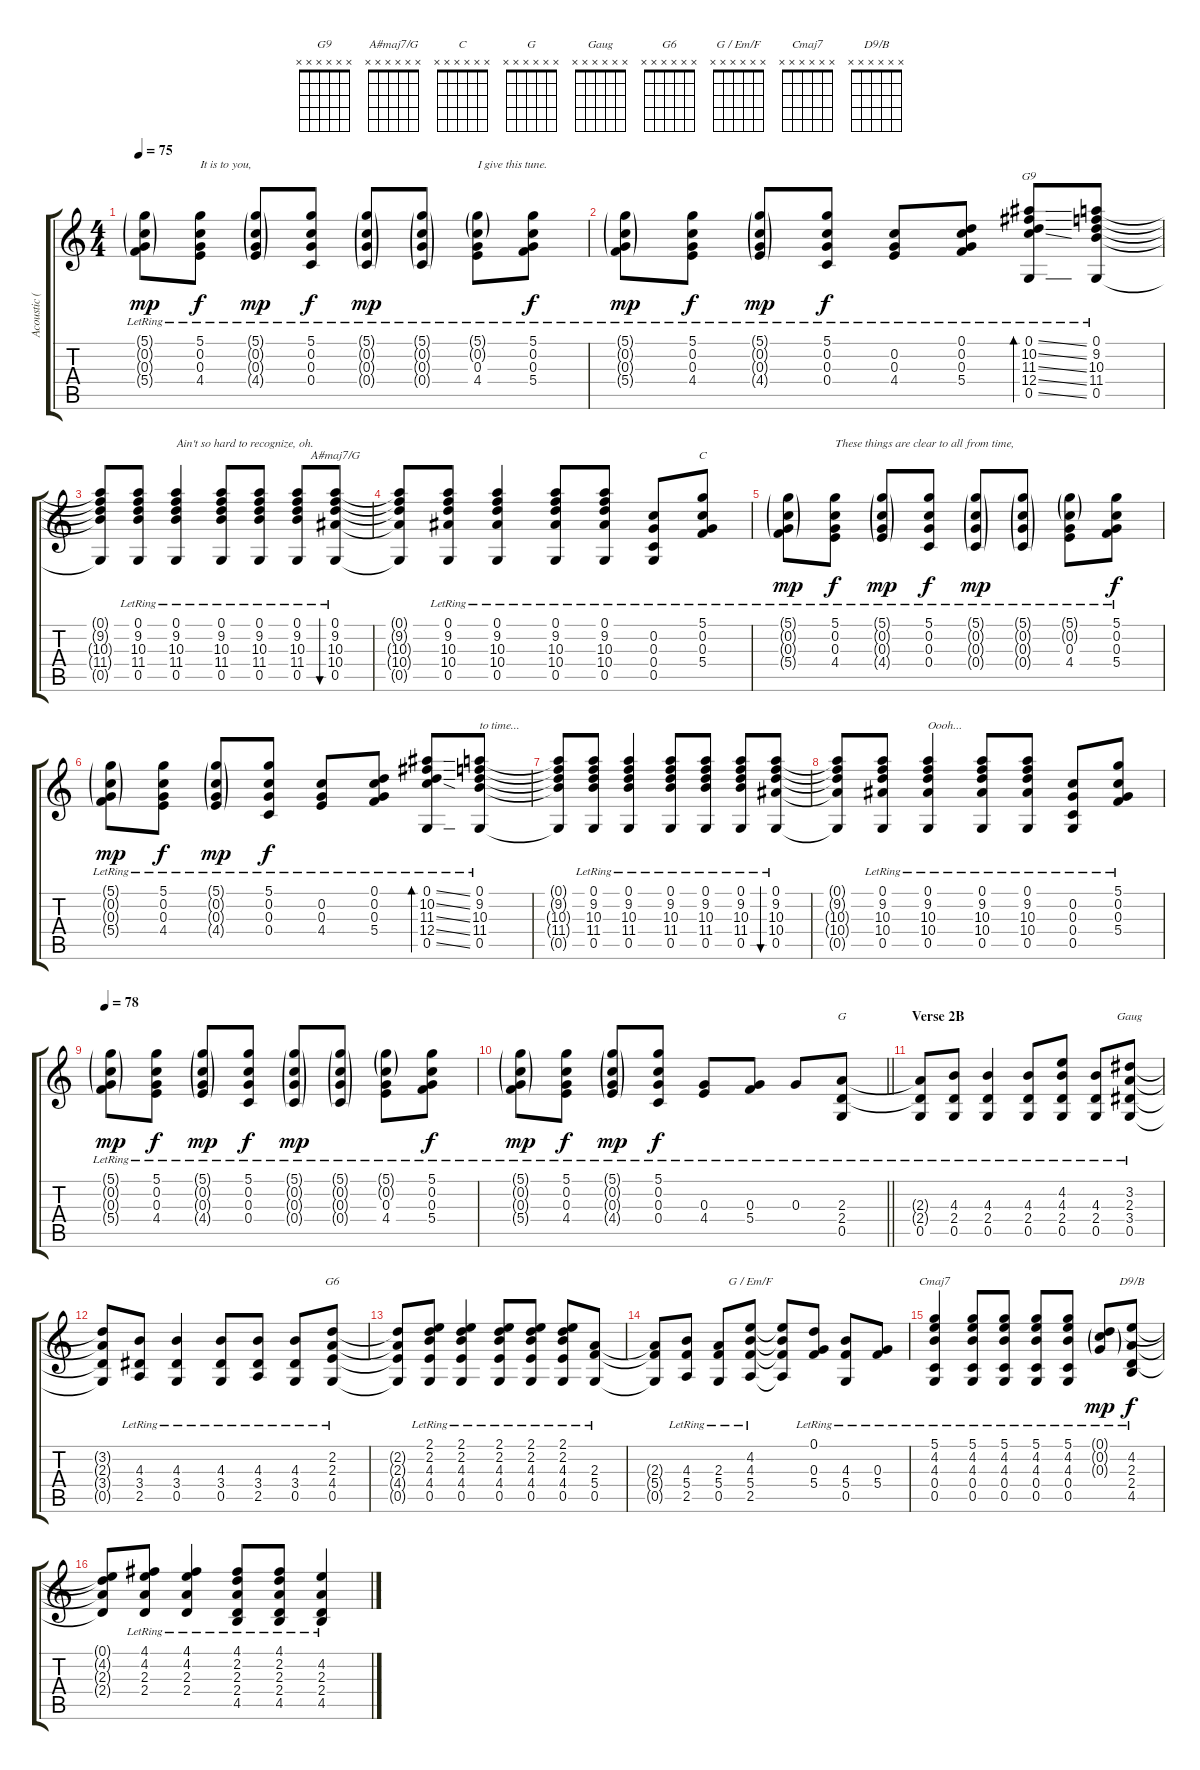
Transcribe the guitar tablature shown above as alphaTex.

\track ("Acoustic (Page) w/ Lyrics/Chords" "Acoustic (") {instrument acousticguitarsteel}
\staff {score tabs}
\tuning (D4 C4 G3 C3 G2 D2) {hide}
\chord ("G9" x x x x x x)
\chord ("A#maj7/G" x x x x x x)
\chord ("C" x x x x x x)
\chord ("G" x x x x x x)
\chord ("Gaug" x x x x x x)
\chord ("G6" x x x x x x)
\chord ("G / Em/F" x x x x x x)
\chord ("Cmaj7" x x x x x x)
\chord ("D9/B" x x x x x x)
\ts (4 4)
\tempo 75
\clef g2
\ks c
(5.1{g lr} 0.2{g lr} 0.3{g lr} 5.4{g lr}).8{dy mp} (5.1{lr} 0.2{lr} 0.3{lr} 4.4{lr}).8{txt "It is to you," dy f} (5.1{g lr} 0.2{g lr} 0.3{g lr} 4.4{g lr}).8{dy mp} (5.1{lr} 0.2{lr} 0.3{lr} 0.4{lr}).8{dy f} (5.1{g lr} 0.2{g lr} 0.3{g lr} 0.4{g lr}).8{dy mp} (5.1{g lr} 0.2{g lr} 0.3{g lr} 0.4{g lr}).8 (5.1{g lr} 0.2{g lr} 0.3{lr} 4.4{lr}).8{txt "I give this tune."} (5.1{lr} 0.2{lr} 0.3{lr} 5.4{lr}).8{dy f} |
(5.1{g lr} 0.2{g lr} 0.3{g lr} 5.4{g lr}).8{dy mp} (5.1{lr} 0.2{lr} 0.3{lr} 4.4{lr}).8{dy f} (5.1{g lr} 0.2{g lr} 0.3{g lr} 4.4{g lr}).8{dy mp} (5.1{lr} 0.2{lr} 0.3{lr} 0.4{lr}).8{dy f} (0.2{lr} 0.3{lr} 4.4{lr}).8 (0.1{lr} 0.2{lr} 0.3{lr} 5.4{lr}).8 (0.1{ss lr} 10.2{ss lr} 11.3{ss lr} 12.4{ss lr} 0.5{ss lr}).8{bd 120 ch "G9"} (0.1{lr} 9.2{lr} 10.3{lr} 11.4{lr} 0.5{lr}).8 |
(0.1{t} 9.2{t} 10.3{t} 11.4{t} 0.5{t}).8 (0.1{lr} 9.2{lr} 10.3{lr} 11.4{lr} 0.5{lr}).8 (0.1{lr} 9.2{lr} 10.3{lr} 11.4{lr} 0.5{lr}).4{txt "Ain't so hard to recognize, oh."} (0.1{lr} 9.2{lr} 10.3{lr} 11.4{lr} 0.5{lr}).8 (0.1{lr} 9.2{lr} 10.3{lr} 11.4{lr} 0.5{lr}).8 (0.1{lr} 9.2{lr} 10.3{lr} 11.4{lr} 0.5{lr}).8 (0.1{lr} 9.2{lr} 10.3{lr} 10.4{lr} 0.5{lr}).8{bu 120 ch "A#maj7/G"} |
(0.1{t} 9.2{t} 10.3{t} 10.4{t} 0.5{t}).8 (0.1{lr} 9.2{lr} 10.3{lr} 10.4{lr} 0.5{lr}).8 (0.1{lr} 9.2{lr} 10.3{lr} 10.4{lr} 0.5{lr}).4 (0.1{lr} 9.2{lr} 10.3{lr} 10.4{lr} 0.5{lr}).8 (0.1{lr} 9.2{lr} 10.3{lr} 10.4{lr} 0.5{lr}).8 (0.2{lr} 0.3{lr} 0.4{lr} 0.5{lr}).8 (5.1{lr} 0.2{lr} 0.3{lr} 5.4{lr}).8{ch "C"} |
(5.1{g lr} 0.2{g lr} 0.3{g lr} 5.4{g lr}).8{dy mp} (5.1{lr} 0.2{lr} 0.3{lr} 4.4{lr}).8{txt "These things are clear to all from time," dy f} (5.1{g lr} 0.2{g lr} 0.3{g lr} 4.4{g lr}).8{dy mp} (5.1{lr} 0.2{lr} 0.3{lr} 0.4{lr}).8{dy f} (5.1{g lr} 0.2{g lr} 0.3{g lr} 0.4{g lr}).8{dy mp} (5.1{g lr} 0.2{g lr} 0.3{g lr} 0.4{g lr}).8 (5.1{g lr} 0.2{g lr} 0.3{lr} 4.4{lr}).8 (5.1{lr} 0.2{lr} 0.3{lr} 5.4{lr}).8{dy f} |
(5.1{g lr} 0.2{g lr} 0.3{g lr} 5.4{g lr}).8{dy mp} (5.1{lr} 0.2{lr} 0.3{lr} 4.4{lr}).8{dy f} (5.1{g lr} 0.2{g lr} 0.3{g lr} 4.4{g lr}).8{dy mp} (5.1{lr} 0.2{lr} 0.3{lr} 0.4{lr}).8{dy f} (0.2{lr} 0.3{lr} 4.4{lr}).8 (0.1{lr} 0.2{lr} 0.3{lr} 5.4{lr}).8 (0.1{ss lr} 10.2{ss lr} 11.3{ss lr} 12.4{ss lr} 0.5{ss lr}).8{bd 120} (0.1{lr} 9.2{lr} 10.3{lr} 11.4{lr} 0.5{lr}).8{txt "to time..."} |
(0.1{t} 9.2{t} 10.3{t} 11.4{t} 0.5{t}).8 (0.1{lr} 9.2{lr} 10.3{lr} 11.4{lr} 0.5{lr}).8 (0.1{lr} 9.2{lr} 10.3{lr} 11.4{lr} 0.5{lr}).4 (0.1{lr} 9.2{lr} 10.3{lr} 11.4{lr} 0.5{lr}).8 (0.1{lr} 9.2{lr} 10.3{lr} 11.4{lr} 0.5{lr}).8 (0.1{lr} 9.2{lr} 10.3{lr} 11.4{lr} 0.5{lr}).8 (0.1{lr} 9.2{lr} 10.3{lr} 10.4{lr} 0.5{lr}).8{bu 120} |
(0.1{t} 9.2{t} 10.3{t} 10.4{t} 0.5{t}).8 (0.1{lr} 9.2{lr} 10.3{lr} 10.4{lr} 0.5{lr}).8 (0.1{lr} 9.2{lr} 10.3{lr} 10.4{lr} 0.5{lr}).4{txt "Oooh..."} (0.1{lr} 9.2{lr} 10.3{lr} 10.4{lr} 0.5{lr}).8 (0.1{lr} 9.2{lr} 10.3{lr} 10.4{lr} 0.5{lr}).8 (0.2{lr} 0.3{lr} 0.4{lr} 0.5{lr}).8 (5.1{lr} 0.2{lr} 0.3{lr} 5.4{lr}).8 |
\tempo 78
(5.1{g lr} 0.2{g lr} 0.3{g lr} 5.4{g lr}).8{dy mp} (5.1{lr} 0.2{lr} 0.3{lr} 4.4{lr}).8{dy f} (5.1{g lr} 0.2{g lr} 0.3{g lr} 4.4{g lr}).8{dy mp} (5.1{lr} 0.2{lr} 0.3{lr} 0.4{lr}).8{dy f} (5.1{g lr} 0.2{g lr} 0.3{g lr} 0.4{g lr}).8{dy mp} (5.1{g lr} 0.2{g lr} 0.3{g lr} 0.4{g lr}).8 (5.1{g lr} 0.2{g lr} 0.3{lr} 4.4{lr}).8 (5.1{lr} 0.2{lr} 0.3{lr} 5.4{lr}).8{dy f} |
\barLineRight lightlight
(5.1{g lr} 0.2{g lr} 0.3{g lr} 5.4{g lr}).8{dy mp} (5.1{lr} 0.2{lr} 0.3{lr} 4.4{lr}).8{dy f} (5.1{g lr} 0.2{g lr} 0.3{g lr} 4.4{g lr}).8{dy mp} (5.1{lr} 0.2{lr} 0.3{lr} 0.4{lr}).8{dy f} (0.3{lr} 4.4{lr}).8 (0.3{lr} 5.4{lr}).8 0.3{lr}.8 (2.3{lr} 2.4{lr} 0.5{lr}).8{ch "G"} |
\section ("" "Verse 2B")
(2.3{t} 2.4{t} 0.5{lr}).8 (4.3{lr} 2.4{lr} 0.5{lr}).8 (4.3{lr} 2.4{lr} 0.5{lr}).4 (4.3{lr} 2.4{lr} 0.5{lr}).8 (4.2{lr} 4.3{lr} 2.4{lr} 0.5{lr}).8 (4.3{lr} 2.4{lr} 0.5{lr}).8 (3.2{lr} 2.3{lr} 3.4{lr} 0.5{lr}).8{ch "Gaug"} |
(3.2{t} 2.3{t} 3.4{t} 0.5{t}).8 (4.3{lr} 3.4{lr} 2.5{lr}).8 (4.3{lr} 3.4{lr} 0.5{lr}).4 (4.3{lr} 3.4{lr} 0.5{lr}).8 (4.3{lr} 3.4{lr} 2.5{lr}).8 (4.3{lr} 3.4{lr} 0.5{lr}).8 (2.2{lr} 2.3{lr} 4.4{lr} 0.5{lr}).8{ch "G6"} |
(2.2{t} 2.3{t} 4.4{t} 0.5{t}).8 (2.1{lr} 2.2{lr} 4.3{lr} 4.4{lr} 0.5{lr}).8 (2.1{lr} 2.2{lr} 4.3{lr} 4.4{lr} 0.5{lr}).4 (2.1{lr} 2.2{lr} 4.3{lr} 4.4{lr} 0.5{lr}).8 (2.1{lr} 2.2{lr} 4.3{lr} 4.4{lr} 0.5{lr}).8 (2.1{lr} 2.2{lr} 4.3{lr} 4.4{lr} 0.5{lr}).8 (2.3{lr} 5.4{lr} 0.5{lr}).8 |
(2.3{t} 5.4{t} 0.5{t}).8 (4.3{lr} 5.4{lr} 2.5{lr}).8 (2.3{lr} 5.4{lr} 0.5{lr}).8 (4.2{lr} 4.3{lr} 5.4{lr} 2.5{lr}).8{ch "G / Em/F"} (4.2{t} 4.3{t} 5.4{t} 2.5{t}).8 (0.1{lr} 0.3{lr} 5.4{lr}).8 (4.3{lr} 5.4{lr} 0.5{lr}).8 (0.3{lr} 5.4{lr}).8 |
(5.1{lr} 4.2{lr} 4.3{lr} 0.4{lr} 0.5{lr}).4{ch "Cmaj7"} (5.1{lr} 4.2{lr} 4.3{lr} 0.4{lr} 0.5{lr}).8 (5.1{lr} 4.2{lr} 4.3{lr} 0.4{lr} 0.5{lr}).8 (5.1{lr} 4.2{lr} 4.3{lr} 0.4{lr} 0.5{lr}).8 (5.1{lr} 4.2{lr} 4.3{lr} 0.4{lr} 0.5{lr}).8 (0.1{g lr} 0.2{g lr} 0.3{g lr}).8{dy mp} (4.2{lr} 2.3{lr} 2.4{lr} 4.5{lr}).8{ch "D9/B" dy f} |
(0.1{t} 4.2{t} 2.3{t} 2.4{t}).8 (4.1{lr} 4.2{lr} 2.3{lr} 2.4{lr}).8 (4.1{lr} 4.2{lr} 2.3{lr} 2.4{lr}).4 (4.1{lr} 2.2{lr} 2.3{lr} 2.4{lr} 4.5{lr}).8 (4.1{lr} 2.2{lr} 2.3{lr} 2.4{lr} 4.5{lr}).8 (4.2{lr} 2.3{lr} 2.4{lr} 4.5{lr}).4
